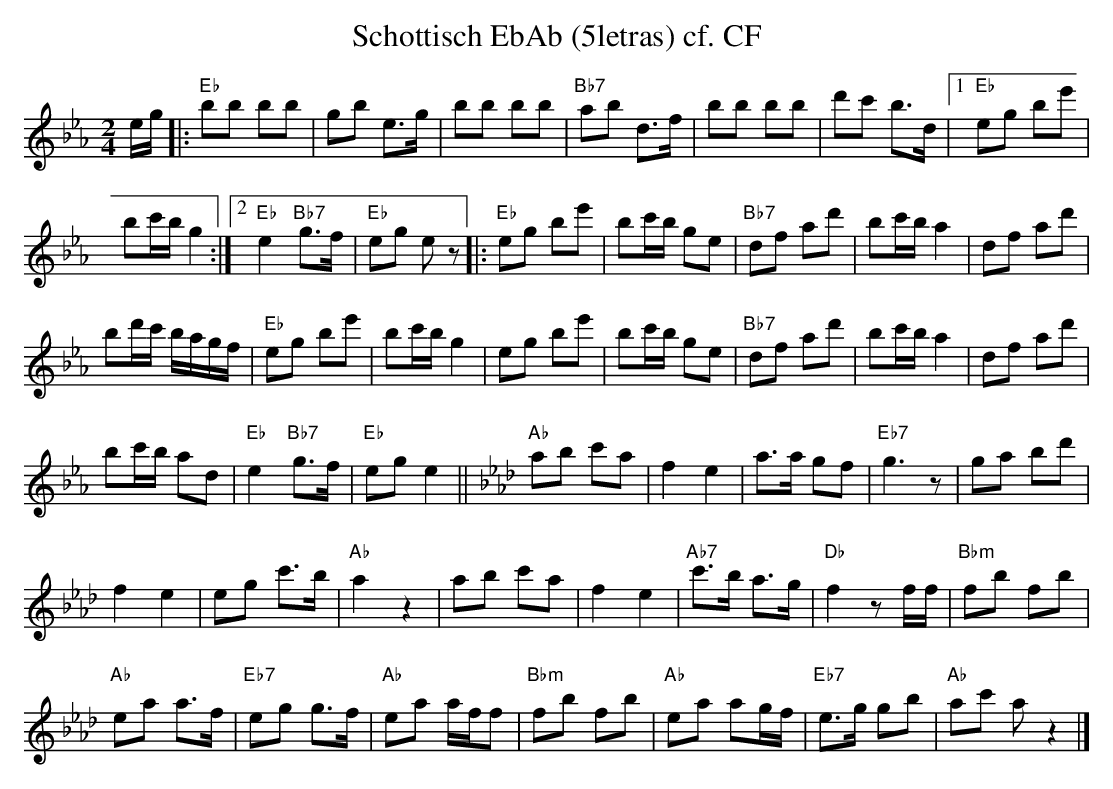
X:1
T:Schottisch EbAb (5letras) cf. CF
M:2/4
L:1/8
K:Ebmaj%%MIDI gchordon
e/2g/2 |: "Eb"bb bb | gb e>g | bb bb | "Bb7"ab d>f | bb bb | d'c' b>d |1 "Eb"eg be' |
bc'/2b/2 g2 :|2 "Eb"e2"Bb7"g>f | "Eb"eg ez |: "Eb"eg be' | bc'/2b/2 ge | "Bb7"df ad' | bc'/2b/2a2 | df ad' |
bd'/2c'/2 b/2a/2g/2f/2 | "Eb"eg be' | bc'/2b/2g2 | eg be' | bc'/2b/2 ge | "Bb7"df ad' | bc'/2b/2a2 | df ad' |
bc'/2b/2 ad | "Eb"e2"Bb7"g>f | "Eb"eg e2 || [K:Abmaj] "Ab"ab c'a | f2e2 | a>a gf | "Eb7"g3z | ga bd' |
f2e2 | eg c'>b | "Ab"a2z2 | ab c'a | f2e2 | "Ab7"c'>b a>g | "Db"f2zf/2f/2 | "Bbm"fb fb |
"Ab"ea a>f | "Eb7"eg g>f | "Ab"ea a/2f/2f | "Bbm"fb fb | "Ab"ea ag/2f/2 | "Eb7"e>g gb | "Ab"ac' az2 |]
